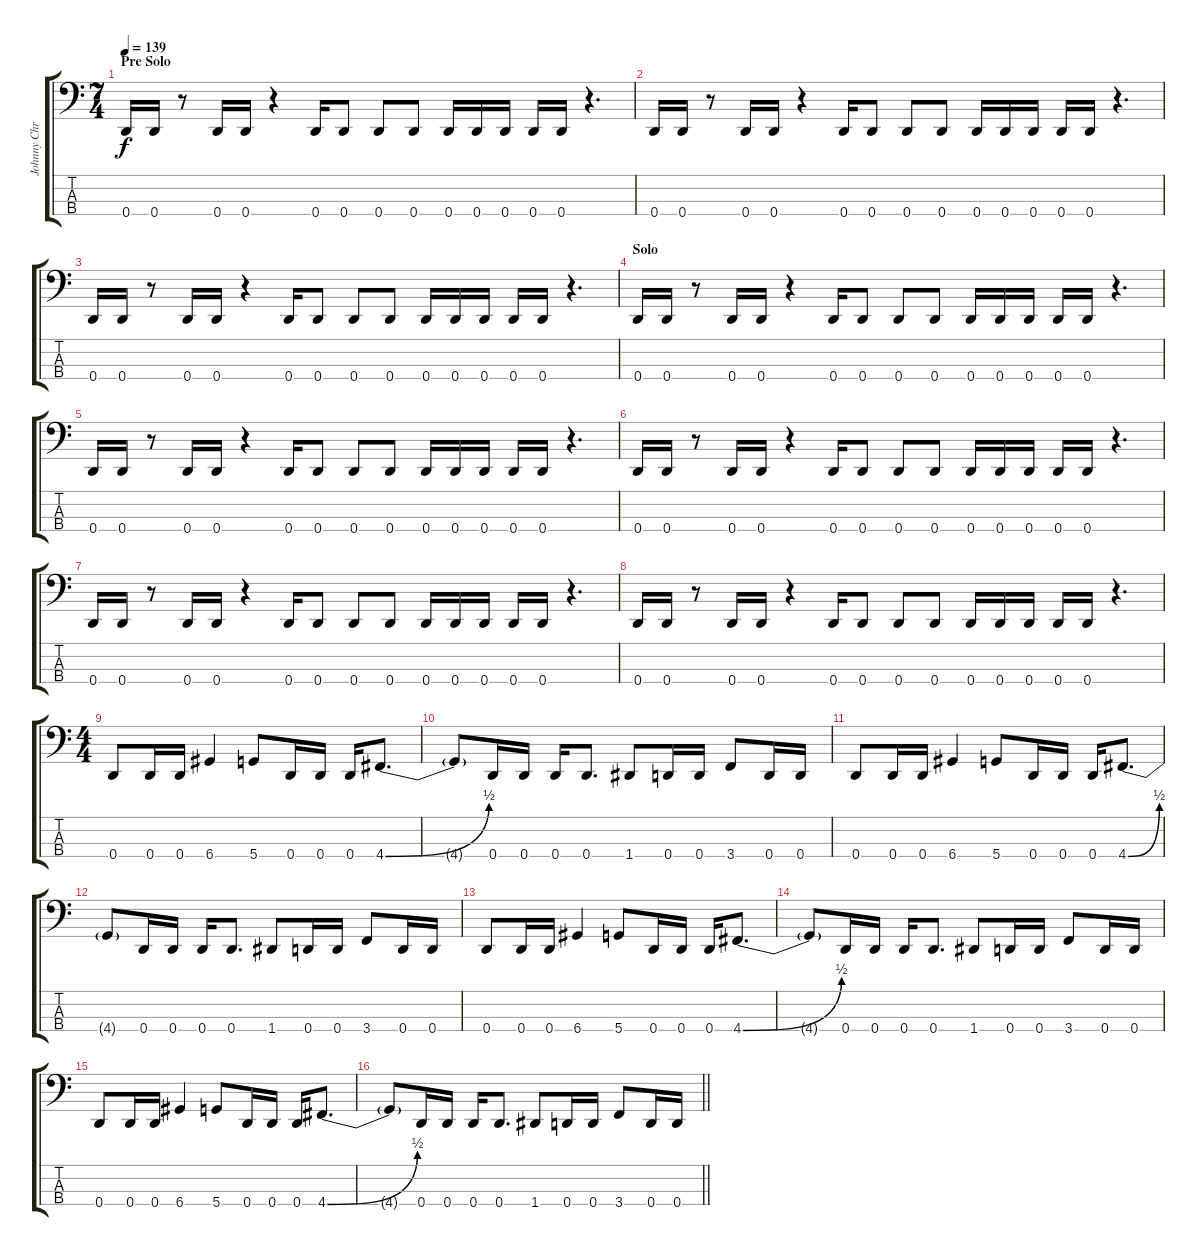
\track ("Johnny Christ" "Johnny Chr") {instrument electricbassfinger}
\staff {score tabs}
\tuning (G2 D2 A1 D1) {hide}
\ts (7 4)
\section ("" "Pre Solo")
\tempo 139
\clef f4
\ks c
0.4.16{dy f} 0.4.16 r.8 0.4.16 0.4.16 r.4 0.4.16 0.4.8 0.4.8 0.4.8 0.4.16 0.4.16 0.4.16 0.4.16 0.4.16 r.4{d} |
0.4.16 0.4.16 r.8 0.4.16 0.4.16 r.4 0.4.16 0.4.8 0.4.8 0.4.8 0.4.16 0.4.16 0.4.16 0.4.16 0.4.16 r.4{d} |
0.4.16 0.4.16 r.8 0.4.16 0.4.16 r.4 0.4.16 0.4.8 0.4.8 0.4.8 0.4.16 0.4.16 0.4.16 0.4.16 0.4.16 r.4{d} |
\section ("" "Solo")
0.4.16 0.4.16 r.8 0.4.16 0.4.16 r.4 0.4.16 0.4.8 0.4.8 0.4.8 0.4.16 0.4.16 0.4.16 0.4.16 0.4.16 r.4{d} |
0.4.16 0.4.16 r.8 0.4.16 0.4.16 r.4 0.4.16 0.4.8 0.4.8 0.4.8 0.4.16 0.4.16 0.4.16 0.4.16 0.4.16 r.4{d} |
0.4.16 0.4.16 r.8 0.4.16 0.4.16 r.4 0.4.16 0.4.8 0.4.8 0.4.8 0.4.16 0.4.16 0.4.16 0.4.16 0.4.16 r.4{d} |
0.4.16 0.4.16 r.8 0.4.16 0.4.16 r.4 0.4.16 0.4.8 0.4.8 0.4.8 0.4.16 0.4.16 0.4.16 0.4.16 0.4.16 r.4{d} |
0.4.16 0.4.16 r.8 0.4.16 0.4.16 r.4 0.4.16 0.4.8 0.4.8 0.4.8 0.4.16 0.4.16 0.4.16 0.4.16 0.4.16 r.4{d} |
\ts (4 4)
0.4.8 0.4.16 0.4.16 6.4.4 5.4.8 0.4.16 0.4.16 0.4.16 4.4{be (bend 0 0 60 2)}.8{d} |
4.4{t}.8 0.4.16 0.4.16 0.4.16 0.4.8{d} 1.4.8 0.4.16 0.4.16 3.4.8 0.4.16 0.4.16 |
0.4.8 0.4.16 0.4.16 6.4.4 5.4.8 0.4.16 0.4.16 0.4.16 4.4{be (bend 0 0 60 2)}.8{d} |
4.4{t}.8 0.4.16 0.4.16 0.4.16 0.4.8{d} 1.4.8 0.4.16 0.4.16 3.4.8 0.4.16 0.4.16 |
0.4.8 0.4.16 0.4.16 6.4.4 5.4.8 0.4.16 0.4.16 0.4.16 4.4{be (bend 0 0 60 2)}.8{d} |
4.4{t}.8 0.4.16 0.4.16 0.4.16 0.4.8{d} 1.4.8 0.4.16 0.4.16 3.4.8 0.4.16 0.4.16 |
0.4.8 0.4.16 0.4.16 6.4.4 5.4.8 0.4.16 0.4.16 0.4.16 4.4{be (bend 0 0 60 2)}.8{d} |
\barLineRight lightlight
4.4{t}.8 0.4.16 0.4.16 0.4.16 0.4.8{d} 1.4.8 0.4.16 0.4.16 3.4.8 0.4.16 0.4.16
